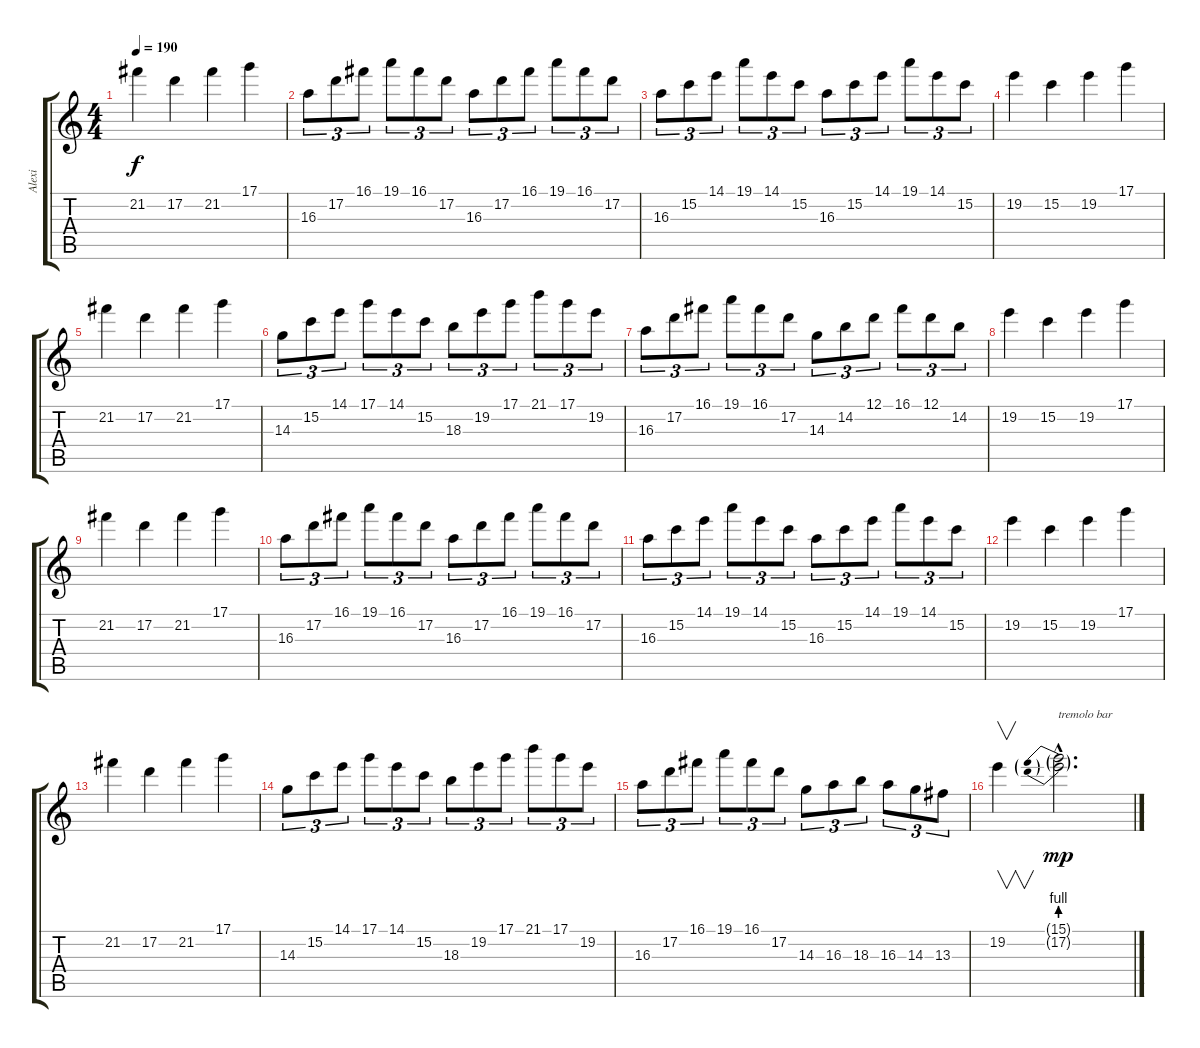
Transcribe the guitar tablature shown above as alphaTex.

\track ("Alexi" "Alexi") {instrument distortionguitar}
\staff {score tabs}
\tuning (D4 A3 F3 C3 G2 D2) {hide}
\ts (4 4)
\tempo 190
\clef g2
\ks c
21.2.4{dy f} 17.2.4 21.2.4 17.1.4 |
16.3.8{tu (3 2)} 17.2.8{tu (3 2)} 16.1.8{tu (3 2)} 19.1.8{tu (3 2)} 16.1.8{tu (3 2)} 17.2.8{tu (3 2)} 16.3.8{tu (3 2)} 17.2.8{tu (3 2)} 16.1.8{tu (3 2)} 19.1.8{tu (3 2)} 16.1.8{tu (3 2)} 17.2.8{tu (3 2)} |
16.3.8{tu (3 2)} 15.2.8{tu (3 2)} 14.1.8{tu (3 2)} 19.1.8{tu (3 2)} 14.1.8{tu (3 2)} 15.2.8{tu (3 2)} 16.3.8{tu (3 2)} 15.2.8{tu (3 2)} 14.1.8{tu (3 2)} 19.1.8{tu (3 2)} 14.1.8{tu (3 2)} 15.2.8{tu (3 2)} |
19.2.4 15.2.4 19.2.4 17.1.4 |
21.2.4 17.2.4 21.2.4 17.1.4 |
14.3.8{tu (3 2)} 15.2.8{tu (3 2)} 14.1.8{tu (3 2)} 17.1.8{tu (3 2)} 14.1.8{tu (3 2)} 15.2.8{tu (3 2)} 18.3.8{tu (3 2)} 19.2.8{tu (3 2)} 17.1.8{tu (3 2)} 21.1.8{tu (3 2)} 17.1.8{tu (3 2)} 19.2.8{tu (3 2)} |
16.3.8{tu (3 2)} 17.2.8{tu (3 2)} 16.1.8{tu (3 2)} 19.1.8{tu (3 2)} 16.1.8{tu (3 2)} 17.2.8{tu (3 2)} 14.3.8{tu (3 2)} 14.2.8{tu (3 2)} 12.1.8{tu (3 2)} 16.1.8{tu (3 2)} 12.1.8{tu (3 2)} 14.2.8{tu (3 2)} |
19.2.4 15.2.4 19.2.4 17.1.4 |
21.2.4 17.2.4 21.2.4 17.1.4 |
16.3.8{tu (3 2)} 17.2.8{tu (3 2)} 16.1.8{tu (3 2)} 19.1.8{tu (3 2)} 16.1.8{tu (3 2)} 17.2.8{tu (3 2)} 16.3.8{tu (3 2)} 17.2.8{tu (3 2)} 16.1.8{tu (3 2)} 19.1.8{tu (3 2)} 16.1.8{tu (3 2)} 17.2.8{tu (3 2)} |
16.3.8{tu (3 2)} 15.2.8{tu (3 2)} 14.1.8{tu (3 2)} 19.1.8{tu (3 2)} 14.1.8{tu (3 2)} 15.2.8{tu (3 2)} 16.3.8{tu (3 2)} 15.2.8{tu (3 2)} 14.1.8{tu (3 2)} 19.1.8{tu (3 2)} 14.1.8{tu (3 2)} 15.2.8{tu (3 2)} |
19.2.4 15.2.4 19.2.4 17.1.4 |
21.2.4 17.2.4 21.2.4 17.1.4 |
14.3.8{tu (3 2)} 15.2.8{tu (3 2)} 14.1.8{tu (3 2)} 17.1.8{tu (3 2)} 14.1.8{tu (3 2)} 15.2.8{tu (3 2)} 18.3.8{tu (3 2)} 19.2.8{tu (3 2)} 17.1.8{tu (3 2)} 21.1.8{tu (3 2)} 17.1.8{tu (3 2)} 19.2.8{tu (3 2)} |
16.3.8{tu (3 2)} 17.2.8{tu (3 2)} 16.1.8{tu (3 2)} 19.1.8{tu (3 2)} 16.1.8{tu (3 2)} 17.2.8{tu (3 2)} 14.3.8{tu (3 2)} 16.3.8{tu (3 2)} 18.3.8{tu (3 2)} 16.3.8{tu (3 2)} 14.3.8{tu (3 2)} 13.3.8{tu (3 2)} |
19.2.4{v} (15.1{be (prebend 0 4 60 4) g hac} 17.2{be (prebend 0 4 60 4) g hac}).2{d txt "tremolo bar" dy mp}
